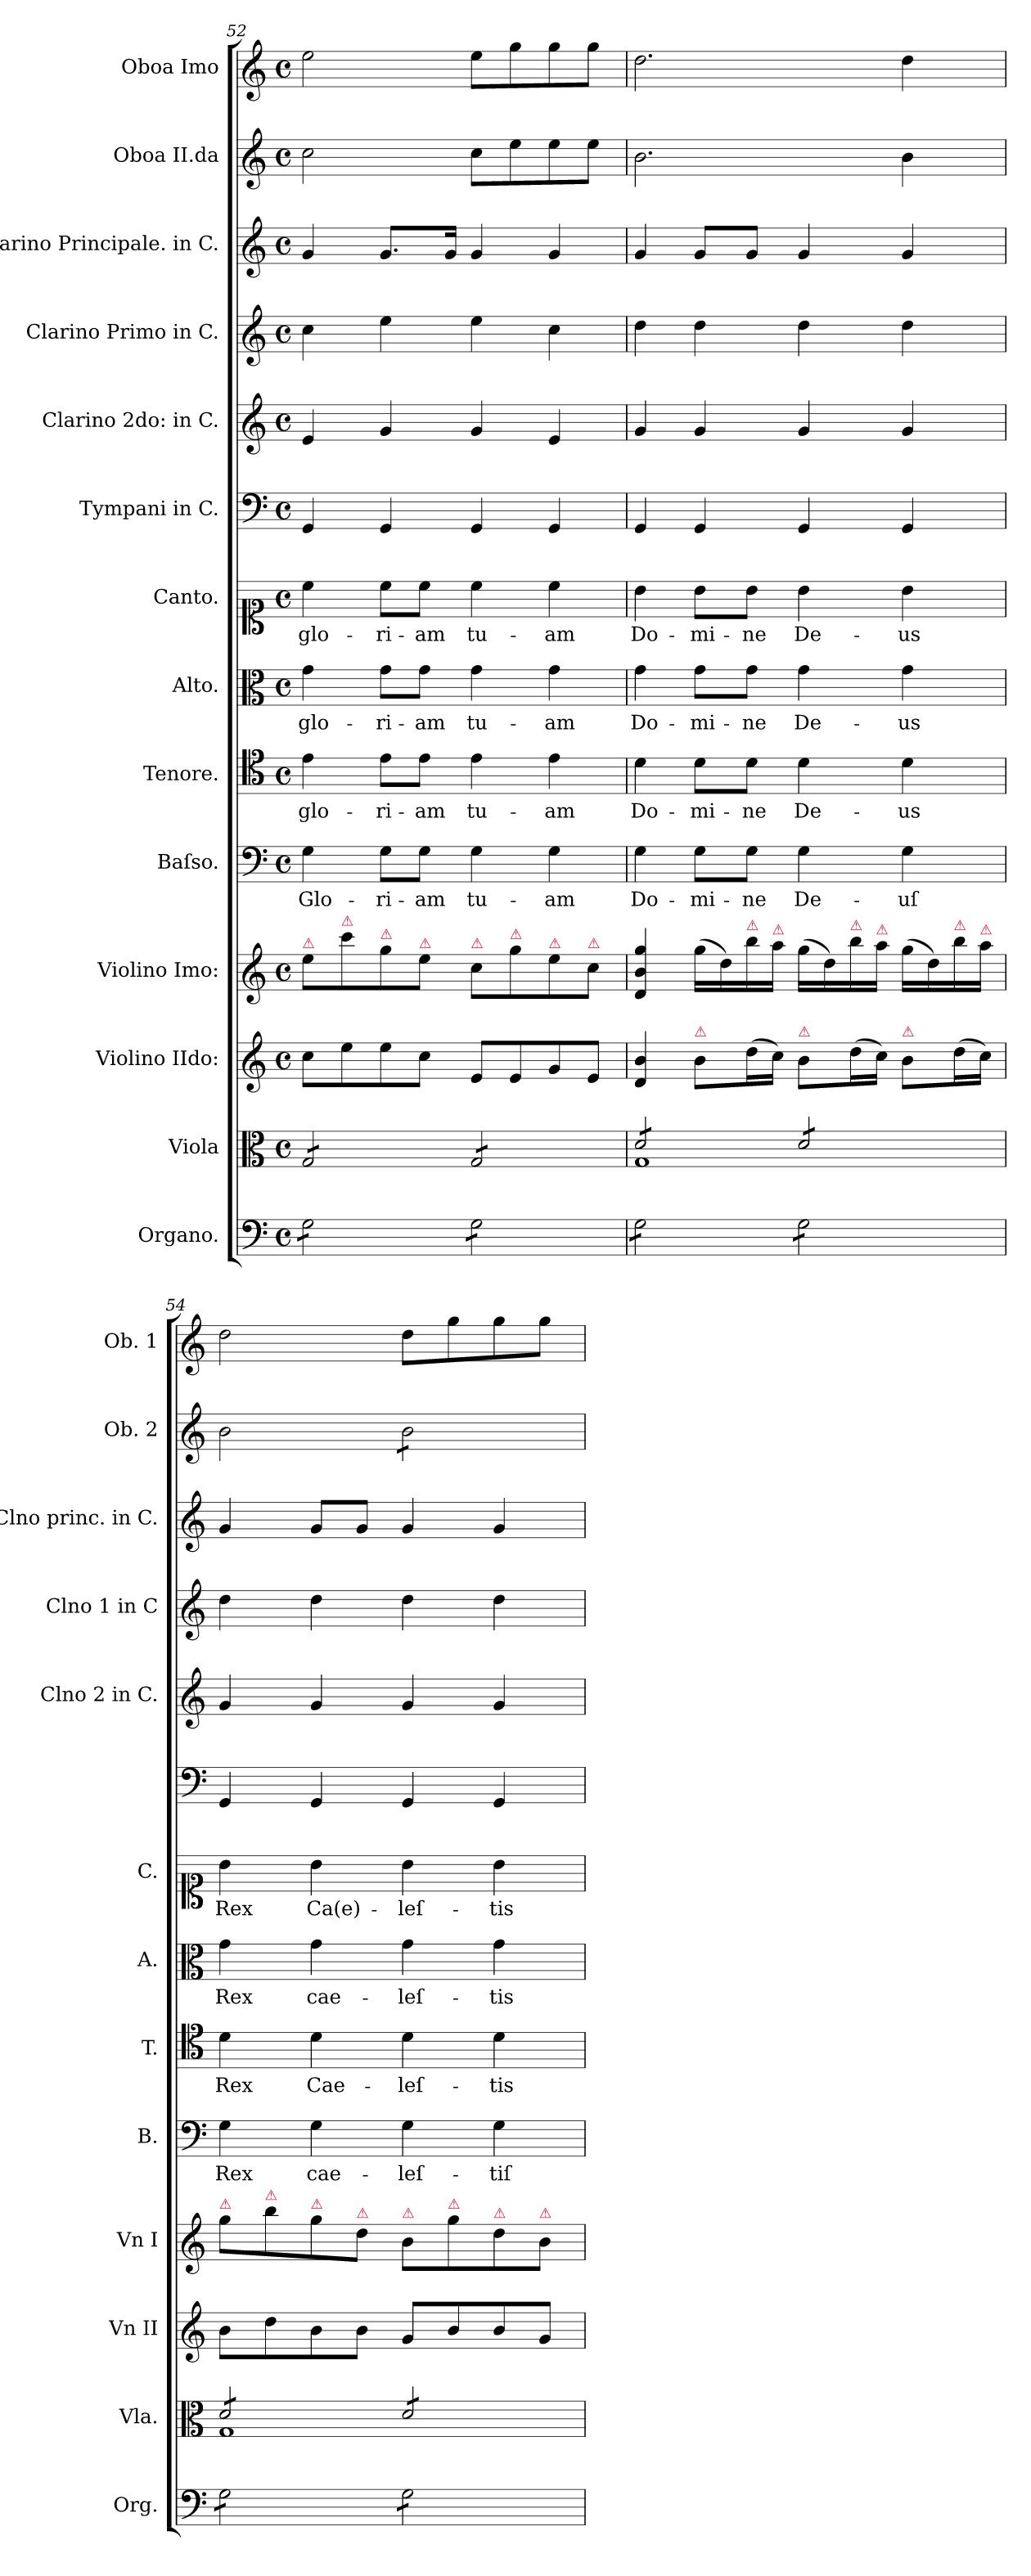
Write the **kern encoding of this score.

**kern	**kern	**kern	**kern	**kern	**text	**kern	**text	**kern	**text	**kern	**text	**kern	**kern	**kern	**kern	**kern	**kern
*part14	*part13	*part12	*part11	*part10	*part10	*part9	*part9	*part8	*part8	*part7	*part7	*part6	*part5	*part4	*part3	*part2	*part1
*staff14	*staff13	*staff12	*staff11	*staff10	*staff10	*staff9	*staff9	*staff8	*staff8	*staff7	*staff7	*staff6	*staff5	*staff4	*staff3	*staff2	*staff1
*I"Organo.	*I"Viola	*I"Violino IIdo:	*I"Violino Imo:	*I"Baſso.	*	*I"Tenore.	*	*I"Alto.	*	*I"Canto.	*	*I"Tympani in C.	*I"Clarino 2do: in C.	*I"Clarino Primo in C.	*I"Clarino Principale. in C.	*I"Oboa II.da	*I"Oboa Imo
*I'Org.	*I'Vla.	*I'Vn II	*I'Vn I	*I'B.	*	*I'T.	*	*I'A.	*	*I'C.	*	*	*I'Clno 2 in C.	*I'Clno 1 in C	*I'Clno princ. in C.	*I'Ob. 2	*I'Ob. 1
*clefF4	*clefC3	*clefG2	*clefG2	*clefF4	*	*clefC4	*	*clefC3	*	*clefC1	*	*clefF4	*clefG2	*clefG2	*clefG2	*clefG2	*clefG2
*k[]	*k[]	*k[]	*k[]	*k[]	*	*k[]	*	*k[]	*	*k[]	*	*k[]	*k[]	*k[]	*k[]	*k[]	*k[]
*M4/4	*M4/4	*M4/4	*M4/4	*M4/4	*	*M4/4	*	*M4/4	*	*M4/4	*	*M4/4	*M4/4	*M4/4	*M4/4	*M4/4	*M4/4
*met(c)	*met(c)	*met(c)	*met(c)	*met(c)	*	*met(c)	*	*met(c)	*	*met(c)	*	*met(c)	*met(c)	*met(c)	*met(c)	*met(c)	*met(c)
=52	=52	=52	=52	=52	=52	=52	=52	=52	=52	=52	=52	=52	=52	=52	=52	=52	=52
!	!	!	!LO:TX:a:color=crimson:t=⚠	!	!	!	!	!	!	!	!	!	!	!	!	!	!
*tremolo	*	*	*	*	*	*	*	*	*	*	*	*	*	*	*	*	*
*	*tremolo	*	*	*	*	*	*	*	*	*	*	*	*	*	*	*	*
8G\L	8G/L	8cc\L	8ee\L	4G\	Glo-	4e\	glo-	4g\	glo-	4cc\	glo-	4GG/	4e/	4cc\	4g/	2cc\	2ee\
!	!	!	!LO:TX:a:color=crimson:t=⚠	!	!	!	!	!	!	!	!	!	!	!	!	!	!
8G\	8G/	8ee\	8ccc\	.	.	.	.	.	.	.	.	.	.	.	.	.	.
!	!	!	!LO:TX:a:color=crimson:t=⚠	!	!	!	!	!	!	!	!	!	!	!	!	!	!
8G\	8G/	8ee\	8gg\	8G\L	-ri-	8e\L	-ri-	8g\L	-ri-	8cc\L	-ri-	4GG/	4g/	4ee\	8.g/L	.	.
!	!	!	!LO:TX:a:color=crimson:t=⚠	!	!	!	!	!	!	!	!	!	!	!	!	!	!
8G\J	8G/J	8cc\J	8ee\J	8G\J	-am	8e\J	-am	8g\J	-am	8cc\J	-am	.	.	.	.	.	.
.	.	.	.	.	.	.	.	.	.	.	.	.	.	.	16g/Jk	.	.
!	!	!	!LO:TX:a:color=crimson:t=⚠	!	!	!	!	!	!	!	!	!	!	!	!	!	!
8G\L	8G/L	8e/L	8cc\L	4G\	tu-	4e\	tu-	4g\	tu-	4cc\	tu-	4GG/	4g/	4ee\	4g/	8cc\L	8ee\L
!	!	!	!LO:TX:a:color=crimson:t=⚠	!	!	!	!	!	!	!	!	!	!	!	!	!	!
8G\	8G/	8e/	8gg\	.	.	.	.	.	.	.	.	.	.	.	.	8ee\	8gg\
!	!	!	!LO:TX:a:color=crimson:t=⚠	!	!	!	!	!	!	!	!	!	!	!	!	!	!
8G\	8G/	8g/	8ee\	4G\	-am	4e\	-am	4g\	-am	4cc\	-am	4GG/	4e/	4cc\	4g/	8ee\	8gg\
!	!	!	!LO:TX:a:color=crimson:t=⚠	!	!	!	!	!	!	!	!	!	!	!	!	!	!
8G\J	8G/J	8e/J	8cc\J	.	.	.	.	.	.	.	.	.	.	.	.	8ee\J	8gg\J
=53	=53	=53	=53	=53	=53	=53	=53	=53	=53	=53	=53	=53	=53	=53	=53	=53	=53
*	*^	*	*	*	*	*	*	*	*	*	*	*	*	*	*	*	*
8G\L	8d/L	1G	4d/ 4b/	4d/ 4b/ 4gg/	4G\	Do-	4d\	Do-	4g\	Do-	4b\	Do-	4GG/	4g/	4dd\	4g/	2.b\	2.dd\
8G\	8d/	.	.	.	.	.	.	.	.	.	.	.	.	.	.	.	.	.
!	!	!	!LO:TX:a:color=crimson:t=⚠	!	!	!	!	!	!	!	!	!	!	!	!	!	!	!
8G\	8d/	.	8b\L	(>16gg\LL	8G\L	-mi-	8d\L	-mi-	8g\L	-mi-	8b\L	-mi-	4GG/	4g/	4dd\	8g/L	.	.
.	.	.	.	16dd\)	.	.	.	.	.	.	.	.	.	.	.	.	.	.
!	!	!	!	!LO:TX:a:color=crimson:t=⚠	!	!	!	!	!	!	!	!	!	!	!	!	!	!
8G\J	8d/J	.	(>16dd\L	16bb\	8G\J	-ne	8d\J	-ne	8g\J	-ne	8b\J	-ne	.	.	.	8g/J	.	.
!	!	!	!	!LO:TX:a:color=crimson:t=⚠	!	!	!	!	!	!	!	!	!	!	!	!	!	!
.	.	.	16cc\JJ)	16aa\JJ	.	.	.	.	.	.	.	.	.	.	.	.	.	.
!	!	!	!LO:TX:a:color=crimson:t=⚠	!	!	!	!	!	!	!	!	!	!	!	!	!	!	!
8G\L	8d/L	.	8b\L	(>16gg\LL	4G\	De-	4d\	De-	4g\	De-	4b\	De-	4GG/	4g/	4dd\	4g/	.	.
.	.	.	.	16dd\)	.	.	.	.	.	.	.	.	.	.	.	.	.	.
!	!	!	!	!LO:TX:a:color=crimson:t=⚠	!	!	!	!	!	!	!	!	!	!	!	!	!	!
8G\	8d/	.	(>16dd\L	16bb\	.	.	.	.	.	.	.	.	.	.	.	.	.	.
!	!	!	!	!LO:TX:a:color=crimson:t=⚠	!	!	!	!	!	!	!	!	!	!	!	!	!	!
.	.	.	16cc\JJ)	16aa\JJ	.	.	.	.	.	.	.	.	.	.	.	.	.	.
!	!	!	!LO:TX:a:color=crimson:t=⚠	!	!	!	!	!	!	!	!	!	!	!	!	!	!	!
8G\	8d/	.	8b\L	(>16gg\LL	4G\	-uſ	4d\	-us	4g\	-us	4b\	-us	4GG/	4g/	4dd\	4g/	4b\	4dd\
.	.	.	.	16dd\)	.	.	.	.	.	.	.	.	.	.	.	.	.	.
!	!	!	!	!LO:TX:a:color=crimson:t=⚠	!	!	!	!	!	!	!	!	!	!	!	!	!	!
8G\J	8d/J	.	(>16dd\L	16bb\	.	.	.	.	.	.	.	.	.	.	.	.	.	.
!	!	!	!	!LO:TX:a:color=crimson:t=⚠	!	!	!	!	!	!	!	!	!	!	!	!	!	!
.	.	.	16cc\JJ)	16aa\JJ	.	.	.	.	.	.	.	.	.	.	.	.	.	.
=54	=54	=54	=54	=54	=54	=54	=54	=54	=54	=54	=54	=54	=54	=54	=54	=54	=54	=54
!	!	!	!	!LO:TX:a:color=crimson:t=⚠	!	!	!	!	!	!	!	!	!	!	!	!	!	!
8G\L	8d/L	1G	8b\L	8gg\L	4G\	Rex	4d\	Rex	4g\	Rex	4b\	Rex	4GG/	4g/	4dd\	4g/	2b\	2dd\
!	!	!	!	!LO:TX:a:color=crimson:t=⚠	!	!	!	!	!	!	!	!	!	!	!	!	!	!
8G\	8d/	.	8dd\	8bb\	.	.	.	.	.	.	.	.	.	.	.	.	.	.
!	!	!	!	!LO:TX:a:color=crimson:t=⚠	!	!	!	!	!	!	!	!	!	!	!	!	!	!
8G\	8d/	.	8b\	8gg\	4G\	cae-	4d\	Cae-	4g\	cae-	4b\	Ca(e)-	4GG/	4g/	4dd\	8g/L	.	.
!	!	!	!	!LO:TX:a:color=crimson:t=⚠	!	!	!	!	!	!	!	!	!	!	!	!	!	!
8G\J	8d/J	.	8b\J	8dd\J	.	.	.	.	.	.	.	.	.	.	.	8g/J	.	.
!	!	!	!	!LO:TX:a:color=crimson:t=⚠	!	!	!	!	!	!	!	!	!	!	!	!	!	!
*	*	*	*	*	*	*	*	*	*	*	*	*	*	*	*	*	*tremolo	*
8G\L	8d/L	.	8g/L	8b\L	4G\	-leſ-	4d\	-leſ-	4g\	-leſ-	4b\	-leſ-	4GG/	4g/	4dd\	4g/	8b\L	8dd\L
!	!	!	!	!LO:TX:a:color=crimson:t=⚠	!	!	!	!	!	!	!	!	!	!	!	!	!	!
8G\	8d/	.	8b/	8gg\	.	.	.	.	.	.	.	.	.	.	.	.	8b\	8gg\
!	!	!	!	!LO:TX:a:color=crimson:t=⚠	!	!	!	!	!	!	!	!	!	!	!	!	!	!
8G\	8d/	.	8b/	8dd\	4G\	-tiſ	4d\	-tis	4g\	-tis	4b\	-tis	4GG/	4g/	4dd\	4g/	8b\	8gg\
!	!	!	!	!LO:TX:a:color=crimson:t=⚠	!	!	!	!	!	!	!	!	!	!	!	!	!	!
8G\J	8d/J	.	8g/J	8b\J	.	.	.	.	.	.	.	.	.	.	.	.	8b\J	8gg\J
*	*	*	*	*	*	*	*	*	*	*	*	*	*	*	*	*	*Xtremolo	*
*	*Xtremolo	*	*	*	*	*	*	*	*	*	*	*	*	*	*	*	*	*
*Xtremolo	*	*	*	*	*	*	*	*	*	*	*	*	*	*	*	*	*	*
*	*v	*v	*	*	*	*	*	*	*	*	*	*	*	*	*	*	*	*
=	=	=	=	=	=	=	=	=	=	=	=	=	=	=	=	=	=
*-	*-	*-	*-	*-	*-	*-	*-	*-	*-	*-	*-	*-	*-	*-	*-	*-	*-
